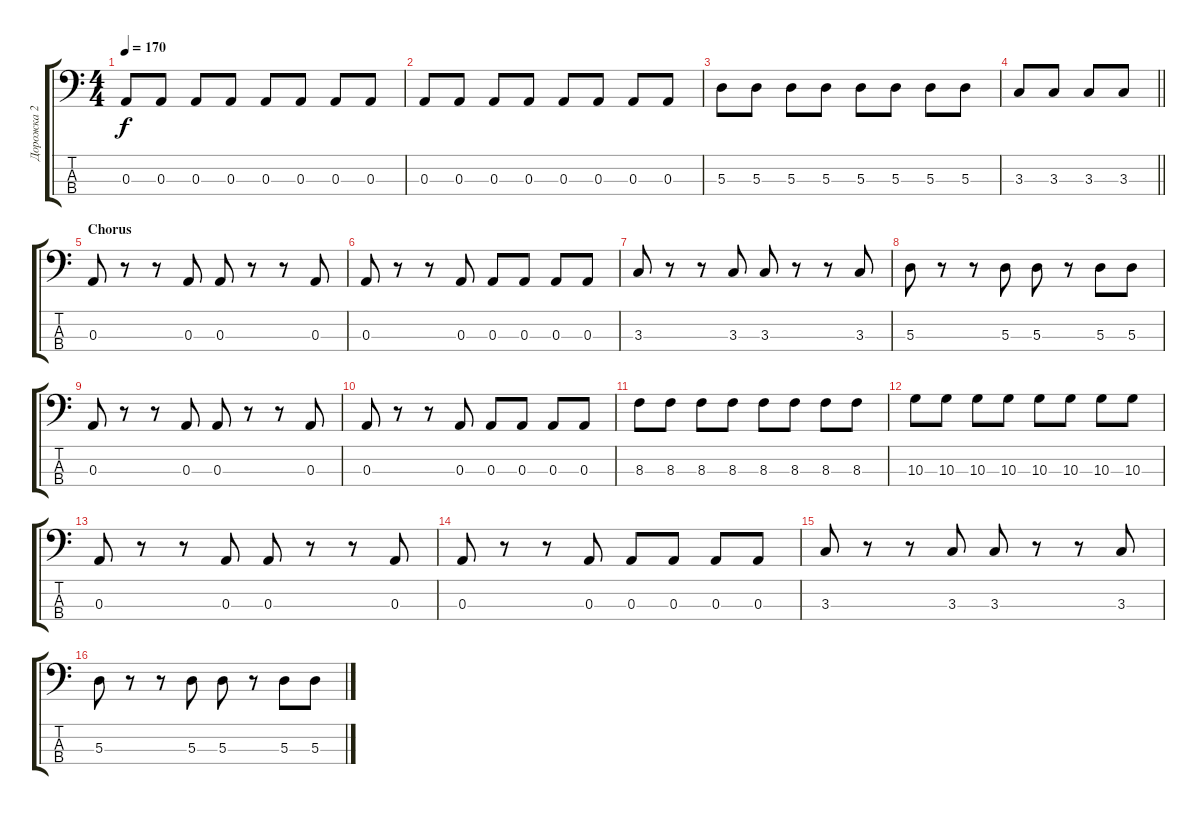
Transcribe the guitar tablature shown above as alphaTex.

\track ("Дорожка 2" "Дорожка 2") {instrument electricbassfinger}
\staff {score tabs}
\tuning (G2 D2 A1 E1) {hide}
\ts (4 4)
\tempo 170
\clef f4
\ks c
0.3.8{dy f} 0.3.8 0.3.8 0.3.8 0.3.8 0.3.8 0.3.8 0.3.8 |
0.3.8 0.3.8 0.3.8 0.3.8 0.3.8 0.3.8 0.3.8 0.3.8 |
5.3.8 5.3.8 5.3.8 5.3.8 5.3.8 5.3.8 5.3.8 5.3.8 |
\barLineRight lightlight
3.3.8 3.3.8 3.3.8 3.3.8 |
\section ("" "Chorus")
0.3.8 r.8 r.8 0.3.8 0.3.8 r.8 r.8 0.3.8 |
0.3.8 r.8 r.8 0.3.8 0.3.8 0.3.8 0.3.8 0.3.8 |
3.3.8 r.8 r.8 3.3.8 3.3.8 r.8 r.8 3.3.8 |
5.3.8 r.8 r.8 5.3.8 5.3.8 r.8 5.3.8 5.3.8 |
0.3.8 r.8 r.8 0.3.8 0.3.8 r.8 r.8 0.3.8 |
0.3.8 r.8 r.8 0.3.8 0.3.8 0.3.8 0.3.8 0.3.8 |
8.3.8 8.3.8 8.3.8 8.3.8 8.3.8 8.3.8 8.3.8 8.3.8 |
10.3.8 10.3.8 10.3.8 10.3.8 10.3.8 10.3.8 10.3.8 10.3.8 |
0.3.8 r.8 r.8 0.3.8 0.3.8 r.8 r.8 0.3.8 |
0.3.8 r.8 r.8 0.3.8 0.3.8 0.3.8 0.3.8 0.3.8 |
3.3.8 r.8 r.8 3.3.8 3.3.8 r.8 r.8 3.3.8 |
5.3.8 r.8 r.8 5.3.8 5.3.8 r.8 5.3.8 5.3.8
